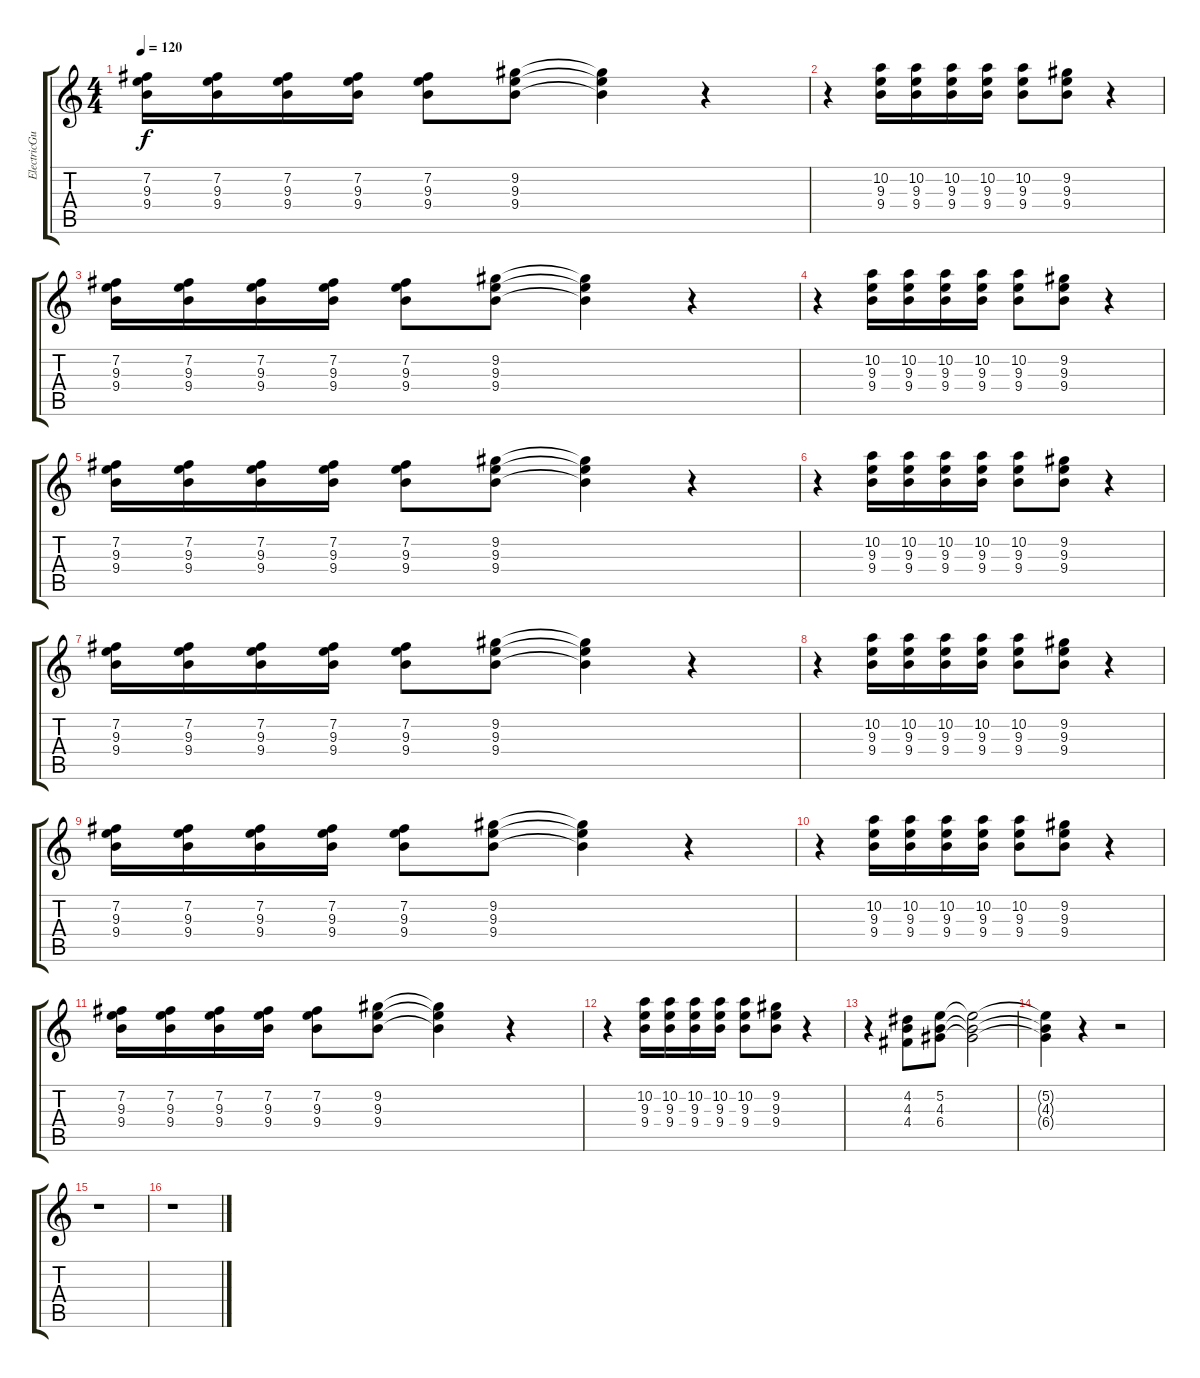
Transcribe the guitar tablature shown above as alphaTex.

\track ("ElectricGuitar1" "ElectricGu") {instrument distortionguitar}
\staff {score tabs}
\tuning (E4 B3 G3 D3 A2 E2) {hide}
\ts (4 4)
\tempo 120
\clef g2
\ks c
(7.2 9.3 9.4).16{dy f} (7.2 9.3 9.4).16 (7.2 9.3 9.4).16 (7.2 9.3 9.4).16 (7.2 9.3 9.4).8 (9.2 9.3 9.4).8 (9.2{t} 9.3{t} 9.4{t}).4 r.4 |
r.4 (10.2 9.3 9.4).16 (10.2 9.3 9.4).16 (10.2 9.3 9.4).16 (10.2 9.3 9.4).16 (10.2 9.3 9.4).8 (9.2 9.3 9.4).8 r.4 |
(7.2 9.3 9.4).16 (7.2 9.3 9.4).16 (7.2 9.3 9.4).16 (7.2 9.3 9.4).16 (7.2 9.3 9.4).8 (9.2 9.3 9.4).8 (9.2{t} 9.3{t} 9.4{t}).4 r.4 |
r.4 (10.2 9.3 9.4).16 (10.2 9.3 9.4).16 (10.2 9.3 9.4).16 (10.2 9.3 9.4).16 (10.2 9.3 9.4).8 (9.2 9.3 9.4).8 r.4 |
(7.2 9.3 9.4).16 (7.2 9.3 9.4).16 (7.2 9.3 9.4).16 (7.2 9.3 9.4).16 (7.2 9.3 9.4).8 (9.2 9.3 9.4).8 (9.2{t} 9.3{t} 9.4{t}).4 r.4 |
r.4 (10.2 9.3 9.4).16 (10.2 9.3 9.4).16 (10.2 9.3 9.4).16 (10.2 9.3 9.4).16 (10.2 9.3 9.4).8 (9.2 9.3 9.4).8 r.4 |
(7.2 9.3 9.4).16 (7.2 9.3 9.4).16 (7.2 9.3 9.4).16 (7.2 9.3 9.4).16 (7.2 9.3 9.4).8 (9.2 9.3 9.4).8 (9.2{t} 9.3{t} 9.4{t}).4 r.4 |
r.4 (10.2 9.3 9.4).16 (10.2 9.3 9.4).16 (10.2 9.3 9.4).16 (10.2 9.3 9.4).16 (10.2 9.3 9.4).8 (9.2 9.3 9.4).8 r.4 |
(7.2 9.3 9.4).16 (7.2 9.3 9.4).16 (7.2 9.3 9.4).16 (7.2 9.3 9.4).16 (7.2 9.3 9.4).8 (9.2 9.3 9.4).8 (9.2{t} 9.3{t} 9.4{t}).4 r.4 |
r.4 (10.2 9.3 9.4).16 (10.2 9.3 9.4).16 (10.2 9.3 9.4).16 (10.2 9.3 9.4).16 (10.2 9.3 9.4).8 (9.2 9.3 9.4).8 r.4 |
(7.2 9.3 9.4).16 (7.2 9.3 9.4).16 (7.2 9.3 9.4).16 (7.2 9.3 9.4).16 (7.2 9.3 9.4).8 (9.2 9.3 9.4).8 (9.2{t} 9.3{t} 9.4{t}).4 r.4 |
r.4 (10.2 9.3 9.4).16 (10.2 9.3 9.4).16 (10.2 9.3 9.4).16 (10.2 9.3 9.4).16 (10.2 9.3 9.4).8 (9.2 9.3 9.4).8 r.4 |
r.4 (4.2 4.3 4.4).8 (5.2 4.3 6.4).8 (5.2{t} 4.3{t} 6.4{t}).2 |
(5.2{t} 4.3{t} 6.4{t}).4 r.4 r.2 |
r.1 |
r.1
